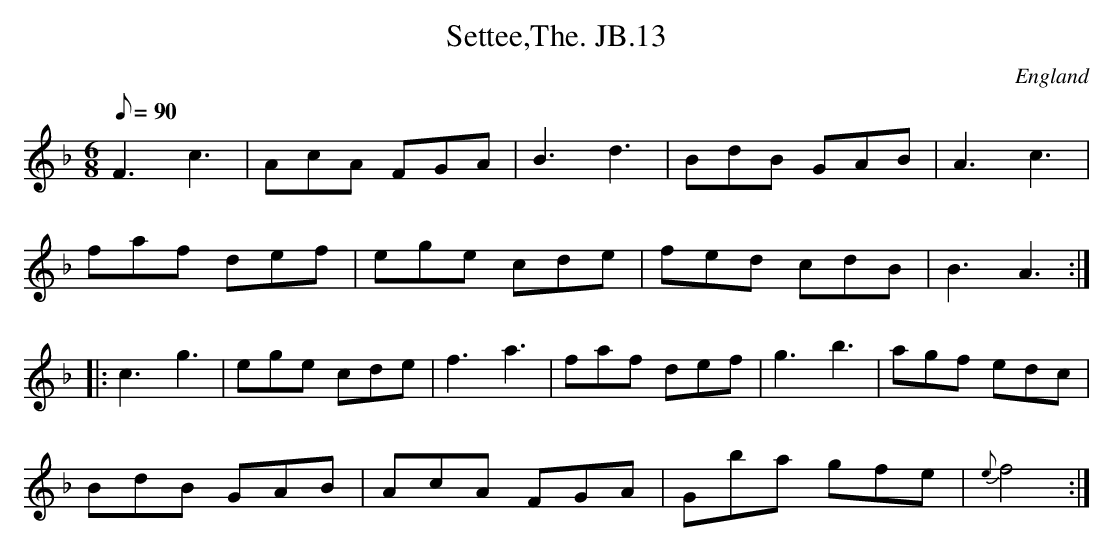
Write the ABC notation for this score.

X:1
T:Settee,The. JB.13
M:6/8
L:1/8
Q:90
O:England
K:F
F3c3|AcA FGA|B3d3|BdB GAB|A3c3|!
faf def|ege cde|fed cdB|B3A3:|!
|:c3g3|ege cde|f3a3|faf def| g3b3|agf edc|!
BdB GAB|AcA FGA|Gba gfe|{e}f4:|]
